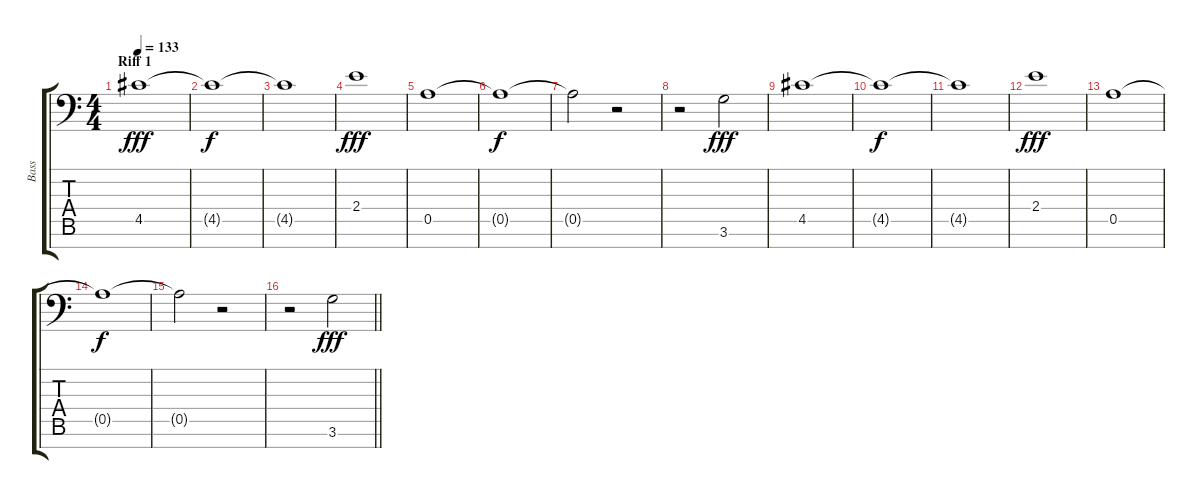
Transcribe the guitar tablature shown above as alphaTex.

\track ("Bass" "Bass") {instrument synthbass2}
\staff {score tabs}
\tuning (C8 B3 G3 D3 A2 E2 C-1) {hide}
\ts (4 4)
\section ("" "Riff 1")
\tempo 133
\clef f4
\ks c
4.5.1{dy fff} |
4.5{t}.1{dy f} |
4.5{t}.1 |
2.4.1{dy fff} |
0.5.1 |
0.5{t}.1{dy f} |
0.5{t}.2 r.2 |
r.2 3.6.2{dy fff} |
4.5.1 |
4.5{t}.1{dy f} |
4.5{t}.1 |
2.4.1{dy fff} |
0.5.1 |
0.5{t}.1{dy f} |
0.5{t}.2 r.2 |
\barLineRight lightlight
r.2 3.6.2{dy fff}
